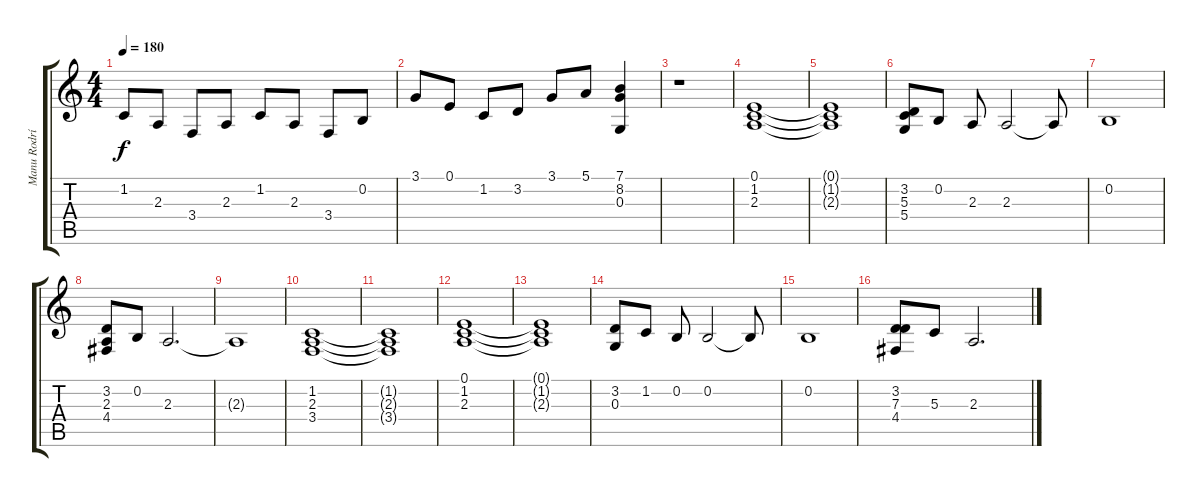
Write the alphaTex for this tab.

\track ("Manu Rodríguez" "Manu Rodrí") {instrument stringensemble1}
\staff {score tabs}
\tuning (E4 B3 G3 D3 A2 E2) {hide}
\ts (4 4)
\tempo 180
\clef g2
\ks c
1.2.8{dy f} 2.3.8 3.4.8 2.3.8 1.2.8 2.3.8 3.4.8 0.2.8 |
3.1.8 0.1.8 1.2.8 3.2.8 3.1.8 5.1.8 (7.1 8.2 0.3).4 |
r.1 |
(0.1 1.2 2.3).1 |
(0.1{t} 1.2{t} 2.3{t}).1 |
(3.2 5.3 5.4).8 0.2.8 2.3.8 2.3.2 2.3{t}.8 |
0.2.1 |
(3.2 2.3 4.4).8 0.2.8 2.3.2{d} |
2.3{t}.1 |
(1.2 2.3 3.4).1 |
(1.2{t} 2.3{t} 3.4{t}).1 |
(0.1 1.2 2.3).1 |
(0.1{t} 1.2{t} 2.3{t}).1 |
(3.2 0.3).8 1.2.8 0.2.8 0.2.2 0.2{t}.8 |
0.2.1 |
(3.2 7.3 4.4).8 5.3.8 2.3.2{d}
